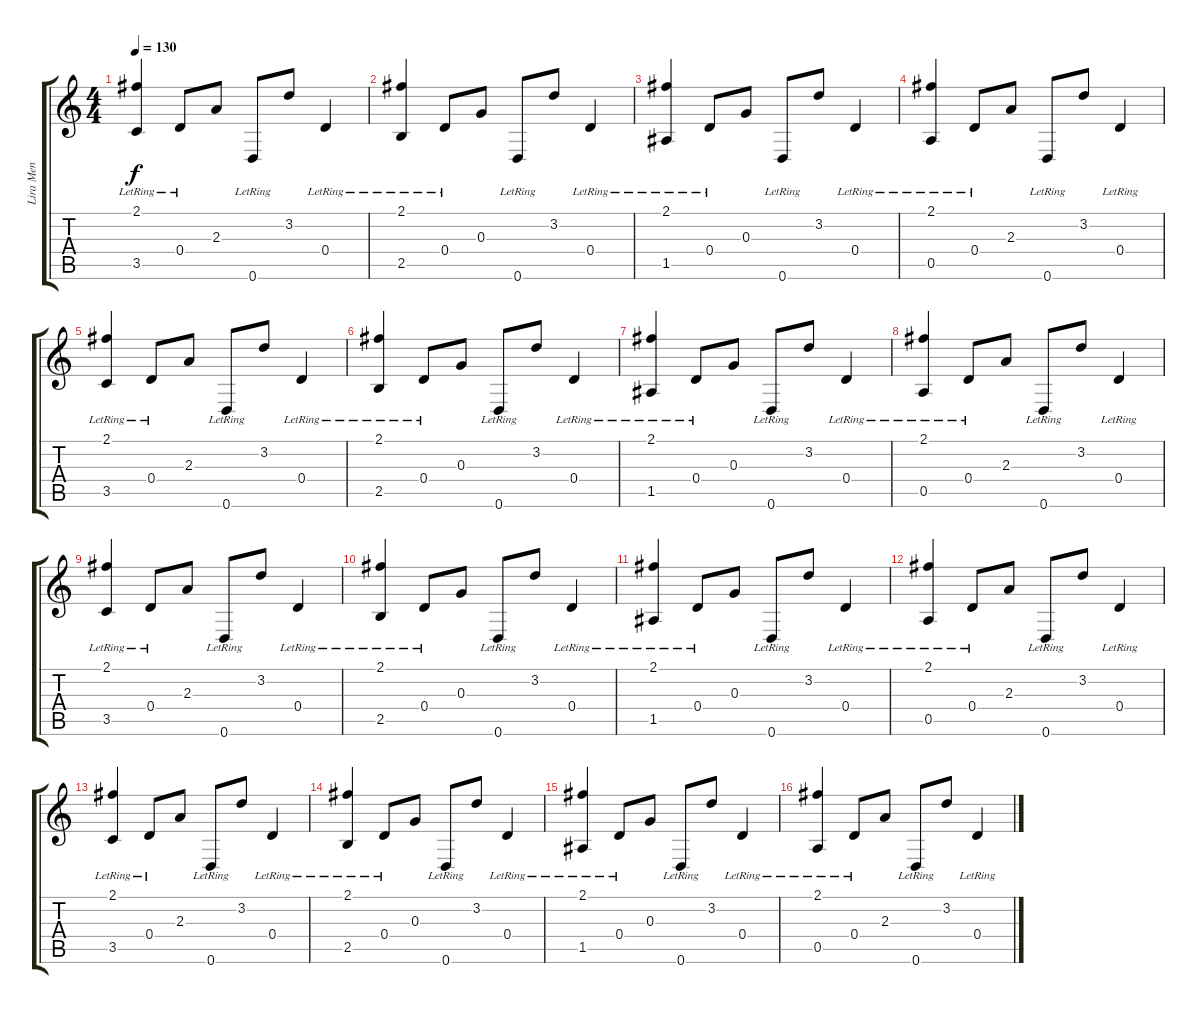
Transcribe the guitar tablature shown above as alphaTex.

\track ("Lira Men" "Lira Men") {instrument electricguitarclean}
\staff {score tabs}
\tuning (E4 B3 G3 D3 A2 D2) {hide}
\ts (4 4)
\tempo 130
\clef g2
\ks c
(2.1{lr} 3.5{lr}).4{dy f} 0.4{lr}.8 2.3.8 0.6{lr}.8 3.2.8 0.4{lr}.4 |
(2.1{lr} 2.5{lr}).4 0.4{lr}.8 0.3.8 0.6{lr}.8 3.2.8 0.4{lr}.4 |
(2.1{lr} 1.5{lr}).4 0.4{lr}.8 0.3.8 0.6{lr}.8 3.2.8 0.4{lr}.4 |
(2.1{lr} 0.5{lr}).4 0.4{lr}.8 2.3.8 0.6{lr}.8 3.2.8 0.4{lr}.4 |
(2.1{lr} 3.5{lr}).4 0.4{lr}.8 2.3.8 0.6{lr}.8 3.2.8 0.4{lr}.4 |
(2.1{lr} 2.5{lr}).4 0.4{lr}.8 0.3.8 0.6{lr}.8 3.2.8 0.4{lr}.4 |
(2.1{lr} 1.5{lr}).4 0.4{lr}.8 0.3.8 0.6{lr}.8 3.2.8 0.4{lr}.4 |
(2.1{lr} 0.5{lr}).4 0.4{lr}.8 2.3.8 0.6{lr}.8 3.2.8 0.4{lr}.4 |
(2.1{lr} 3.5{lr}).4 0.4{lr}.8 2.3.8 0.6{lr}.8 3.2.8 0.4{lr}.4 |
(2.1{lr} 2.5{lr}).4 0.4{lr}.8 0.3.8 0.6{lr}.8 3.2.8 0.4{lr}.4 |
(2.1{lr} 1.5{lr}).4 0.4{lr}.8 0.3.8 0.6{lr}.8 3.2.8 0.4{lr}.4 |
(2.1{lr} 0.5{lr}).4 0.4{lr}.8 2.3.8 0.6{lr}.8 3.2.8 0.4{lr}.4 |
(2.1{lr} 3.5{lr}).4 0.4{lr}.8 2.3.8 0.6{lr}.8 3.2.8 0.4{lr}.4 |
(2.1{lr} 2.5{lr}).4 0.4{lr}.8 0.3.8 0.6{lr}.8 3.2.8 0.4{lr}.4 |
(2.1{lr} 1.5{lr}).4 0.4{lr}.8 0.3.8 0.6{lr}.8 3.2.8 0.4{lr}.4 |
(2.1{lr} 0.5{lr}).4 0.4{lr}.8 2.3.8 0.6{lr}.8 3.2.8 0.4{lr}.4
